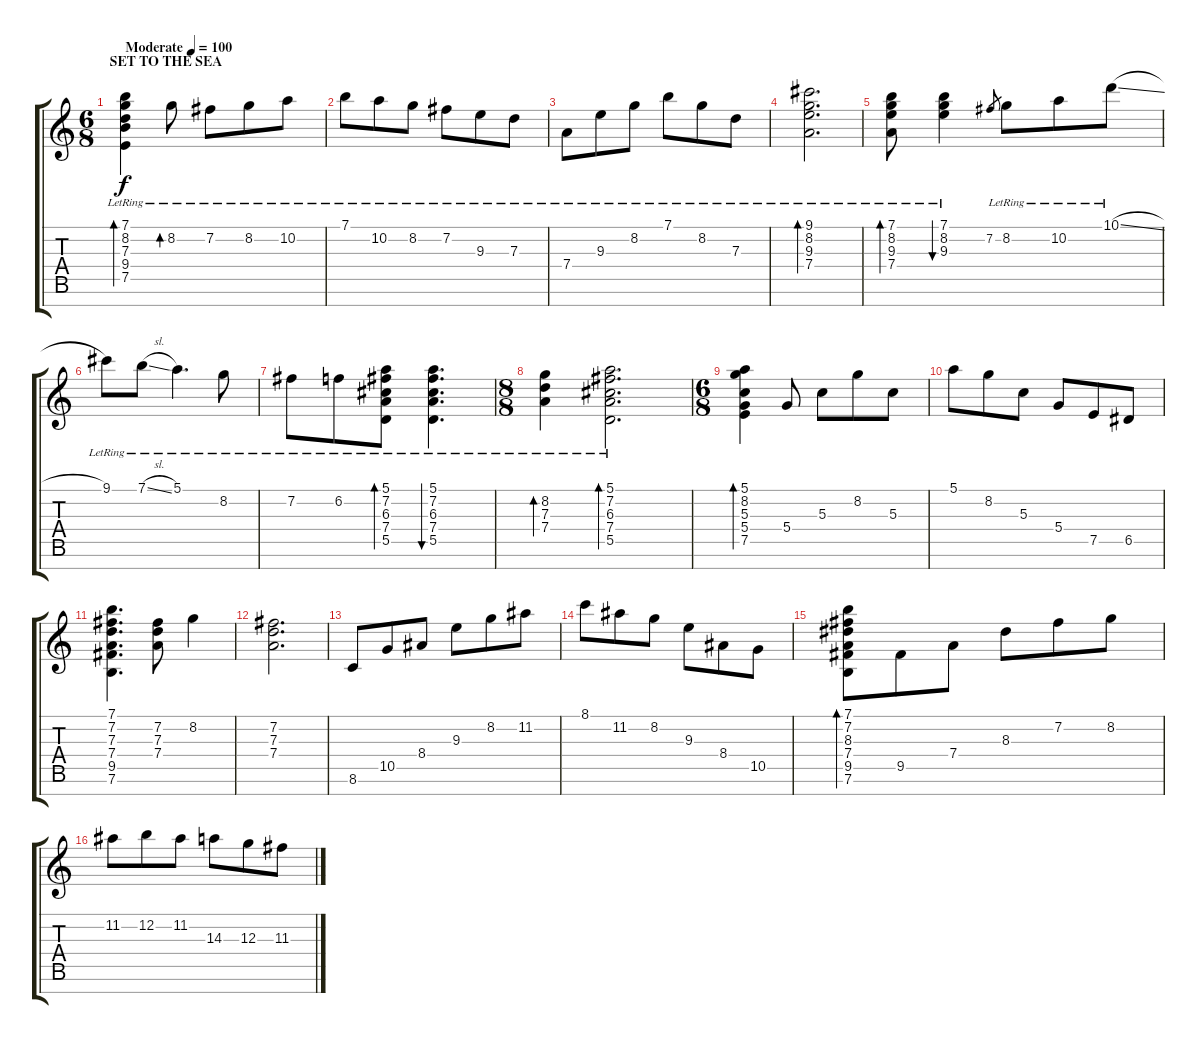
\track (" " " ") {instrument acousticguitarsteel}
\staff {score tabs}
\tuning (E4 B3 G3 D3 A2 E2 B1) {hide}
\ts (6 8)
\section ("" "SET TO THE SEA")
\tempo (100 "Moderate")
\clef g2
\ks c
(7.1{lr} 8.2{lr} 7.3{lr} 9.4{lr} 7.5{lr}).4{bd 120 dy f instrument acousticguitarsteel} 8.2{lr}.8{bd 240} 7.2{lr}.8 8.2{lr}.8 10.2{lr}.8 |
7.1{lr}.8 10.2{lr}.8 8.2{lr}.8 7.2{lr}.8 9.3{lr}.8 7.3{lr}.8 |
7.4{lr}.8 9.3{lr}.8 8.2{lr}.8 7.1{lr}.8 8.2{lr}.8 7.3{lr}.8 |
(9.1{lr} 8.2{lr} 9.3{lr} 7.4{lr}).2{d bd 60} |
(7.1{lr} 8.2{lr} 9.3{lr} 7.4{lr}).8{bd 120} (7.1{lr} 8.2{lr} 9.3{lr}).4{bu 60} 7.2.8{gr} 8.2{lr}.8 10.2{lr}.8 10.1{sl lr}.8 |
9.1{lr}.8 7.1{sl lr}.8 5.1{lr}.4{d} 8.2{lr}.8 |
7.2{lr}.8 6.2{lr}.8 (5.1{lr} 7.2{lr} 6.3{lr} 7.4{lr} 5.5{lr}).8{bd 60} (5.1{lr} 7.2{lr} 6.3{lr} 7.4{lr} 5.5{lr}).4{d bu 60} |
\ts (8 8)
(8.2{lr} 7.3{lr} 7.4{lr}).4{bd 60} (5.1{lr} 7.2{lr} 6.3{lr} 7.4{lr} 5.5{lr}).2{d bd 60} |
\ts (6 8)
(5.1 8.2 5.3 5.4 7.5).4{bd 60} 5.4.8 5.3.8 8.2.8 5.3.8 |
5.1.8 8.2.8 5.3.8 5.4.8 7.5.8 6.5.8 |
(7.1 7.2 7.3 7.4 9.5 7.6).4{d} (7.2 7.3 7.4).8 8.2.4 |
(7.2 7.3 7.4).2{d} |
8.6.8 10.5.8 8.4.8 9.3.8 8.2.8 11.2.8 |
8.1.8 11.2.8 8.2.8 9.3.8 8.4.8 10.5.8 |
(7.1 7.2 8.3 7.4 9.5 7.6).8{bd 60} 9.5.8 7.4.8 8.3.8 7.2.8 8.2.8 |
11.2.8 12.2.8 11.2.8 14.3.8 12.3.8 11.3.8
